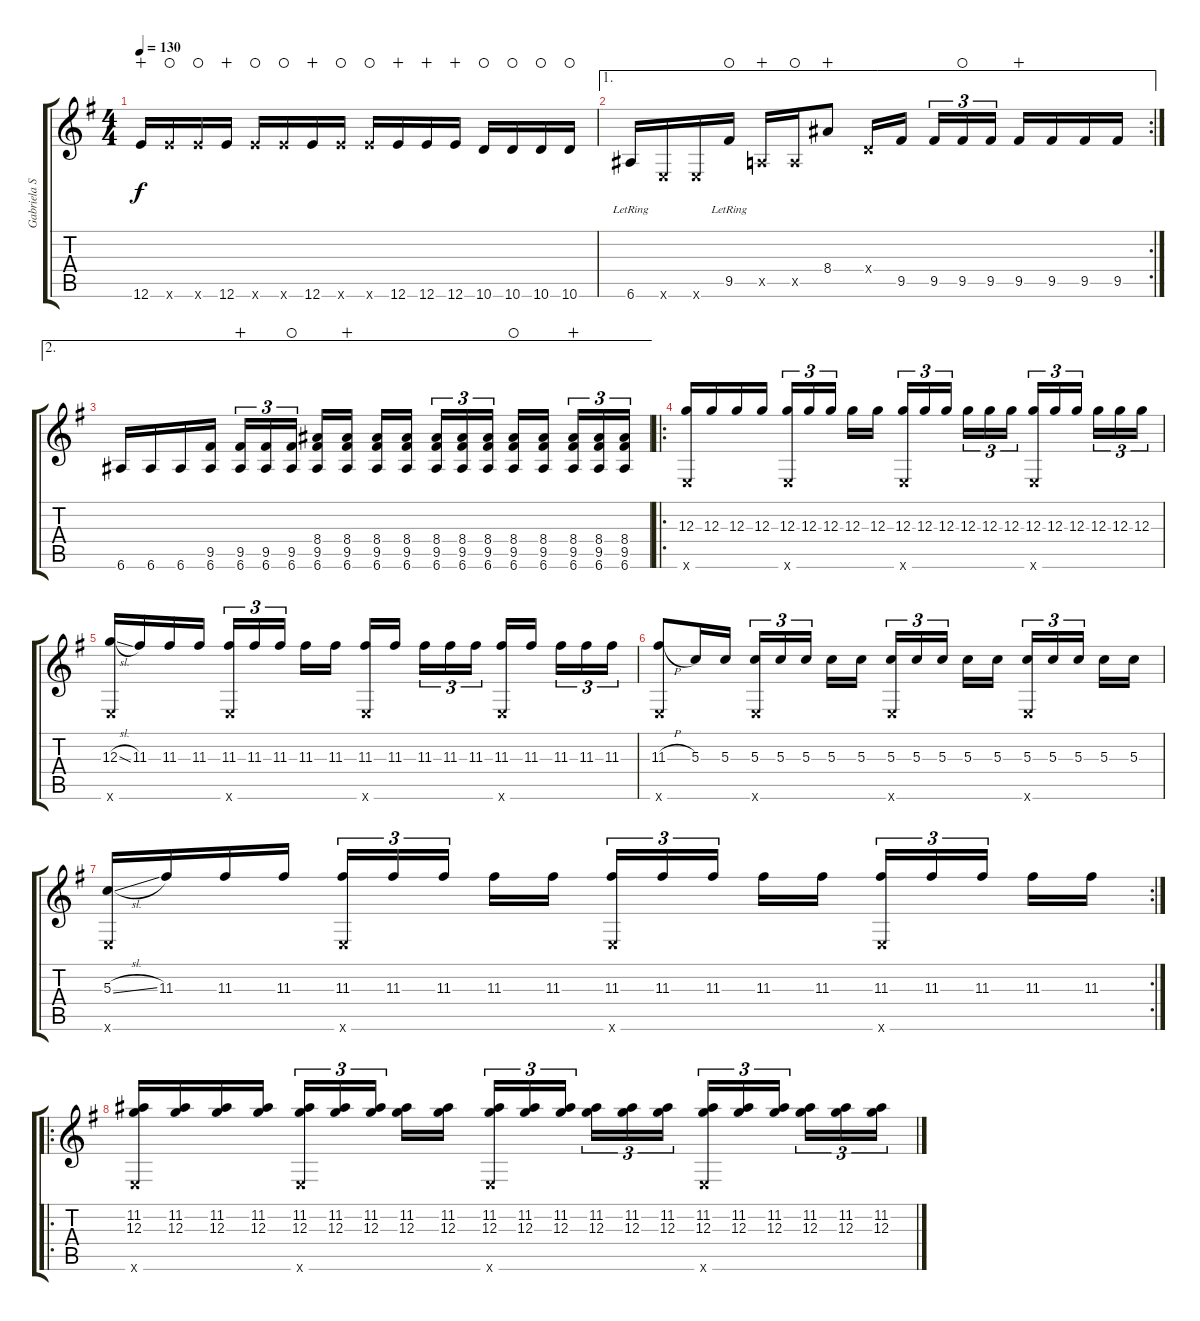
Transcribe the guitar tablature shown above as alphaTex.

\track ("Gabriela Solo" "Gabriela S") {instrument acousticguitarnylon}
\staff {score tabs}
\tuning (E4 B3 G3 D3 A2 E2) {hide}
\ts (4 4)
\tempo 130
\clef g2
\ks g
12.6.16{dy f wahc} 12.6{x}.16{waho} 12.6{x}.16{waho} 12.6.16{wahc} 12.6{x}.16{waho} 12.6{x}.16{waho} 12.6.16{wahc} 12.6{x}.16{waho} 12.6{x}.16{waho} 12.6.16{wahc} 12.6.16{wahc} 12.6.16{wahc} 10.6.16{waho} 10.6.16{waho} 10.6.16{waho} 10.6.16{waho} |
\ae 1
\rc 2
6.6{lr}.16 0.6{x}.16 0.6{x}.16 9.5{lr}.16{waho} 0.5{x}.16{wahc} 0.5{x}.16{waho} 8.4.8{wahc} 0.4{x}.16 9.5.16{beam splitsecondary} 9.5.16{tu (3 2)} 9.5.16{tu (3 2) waho} 9.5.16{tu (3 2)} 9.5.16{wahc} 9.5.16 9.5.16 9.5.16 |
\ae 2
6.6.16 6.6.16 6.6.16 (9.5 6.6).16 (9.5 6.6).16{tu (3 2) wahc} (9.5 6.6).16{tu (3 2)} (9.5 6.6).16{tu (3 2) waho beam splitsecondary} (8.4 9.5 6.6).16 (8.4 9.5 6.6).16{wahc} (8.4 9.5 6.6).16 (8.4 9.5 6.6).16{beam splitsecondary} (8.4 9.5 6.6).16{tu (3 2)} (8.4 9.5 6.6).16{tu (3 2)} (8.4 9.5 6.6).16{tu (3 2)} (8.4 9.5 6.6).16{waho} (8.4 9.5 6.6).16{beam splitsecondary} (8.4 9.5 6.6).16{tu (3 2) wahc} (8.4 9.5 6.6).16{tu (3 2)} (8.4 9.5 6.6).16{tu (3 2)} |
\ro
(12.3 0.6{x}).16 12.3.16 12.3.16 12.3.16 (12.3 0.6{x}).16{tu (3 2)} 12.3.16{tu (3 2)} 12.3.16{tu (3 2) beam splitsecondary} 12.3.16 12.3.16 (12.3 0.6{x}).16{tu (3 2)} 12.3.16{tu (3 2)} 12.3.16{tu (3 2) beam splitsecondary} 12.3.16{tu (3 2)} 12.3.16{tu (3 2)} 12.3.16{tu (3 2)} (12.3 0.6{x}).16{tu (3 2)} 12.3.16{tu (3 2)} 12.3.16{tu (3 2) beam splitsecondary} 12.3.16{tu (3 2)} 12.3.16{tu (3 2)} 12.3.16{tu (3 2)} |
(12.3{sl} 0.6{x}).16 11.3.16 11.3.16 11.3.16 (11.3 0.6{x}).16{tu (3 2)} 11.3.16{tu (3 2)} 11.3.16{tu (3 2) beam splitsecondary} 11.3.16 11.3.16 (11.3 0.6{x}).16 11.3.16{beam splitsecondary} 11.3.16{tu (3 2)} 11.3.16{tu (3 2)} 11.3.16{tu (3 2)} (11.3 0.6{x}).16 11.3.16{beam splitsecondary} 11.3.16{tu (3 2)} 11.3.16{tu (3 2)} 11.3.16{tu (3 2)} |
(11.3{h} 0.6{x}).8 5.3.16 5.3.16 (5.3 0.6{x}).16{tu (3 2)} 5.3.16{tu (3 2)} 5.3.16{tu (3 2) beam splitsecondary} 5.3.16 5.3.16 (5.3 0.6{x}).16{tu (3 2)} 5.3.16{tu (3 2)} 5.3.16{tu (3 2) beam splitsecondary} 5.3.16 5.3.16 (5.3 0.6{x}).16{tu (3 2)} 5.3.16{tu (3 2)} 5.3.16{tu (3 2) beam splitsecondary} 5.3.16 5.3.16 |
\rc 2
(5.3{sl} 0.6{x}).16 11.3.16 11.3.16 11.3.16 (11.3 0.6{x}).16{tu (3 2)} 11.3.16{tu (3 2)} 11.3.16{tu (3 2) beam splitsecondary} 11.3.16 11.3.16 (11.3 0.6{x}).16{tu (3 2)} 11.3.16{tu (3 2)} 11.3.16{tu (3 2) beam splitsecondary} 11.3.16 11.3.16 (11.3 0.6{x}).16{tu (3 2)} 11.3.16{tu (3 2)} 11.3.16{tu (3 2) beam splitsecondary} 11.3.16 11.3.16 |
\ro
(11.2 12.3 0.6{x}).16 (11.2 12.3).16 (11.2 12.3).16 (11.2 12.3).16 (11.2 12.3 0.6{x}).16{tu (3 2)} (11.2 12.3).16{tu (3 2)} (11.2 12.3).16{tu (3 2) beam splitsecondary} (11.2 12.3).16 (11.2 12.3).16 (11.2 12.3 0.6{x}).16{tu (3 2)} (11.2 12.3).16{tu (3 2)} (11.2 12.3).16{tu (3 2) beam splitsecondary} (11.2 12.3).16{tu (3 2)} (11.2 12.3).16{tu (3 2)} (11.2 12.3).16{tu (3 2)} (11.2 12.3 0.6{x}).16{tu (3 2)} (11.2 12.3).16{tu (3 2)} (11.2 12.3).16{tu (3 2) beam splitsecondary} (11.2 12.3).16{tu (3 2)} (11.2 12.3).16{tu (3 2)} (11.2 12.3).16{tu (3 2)}
